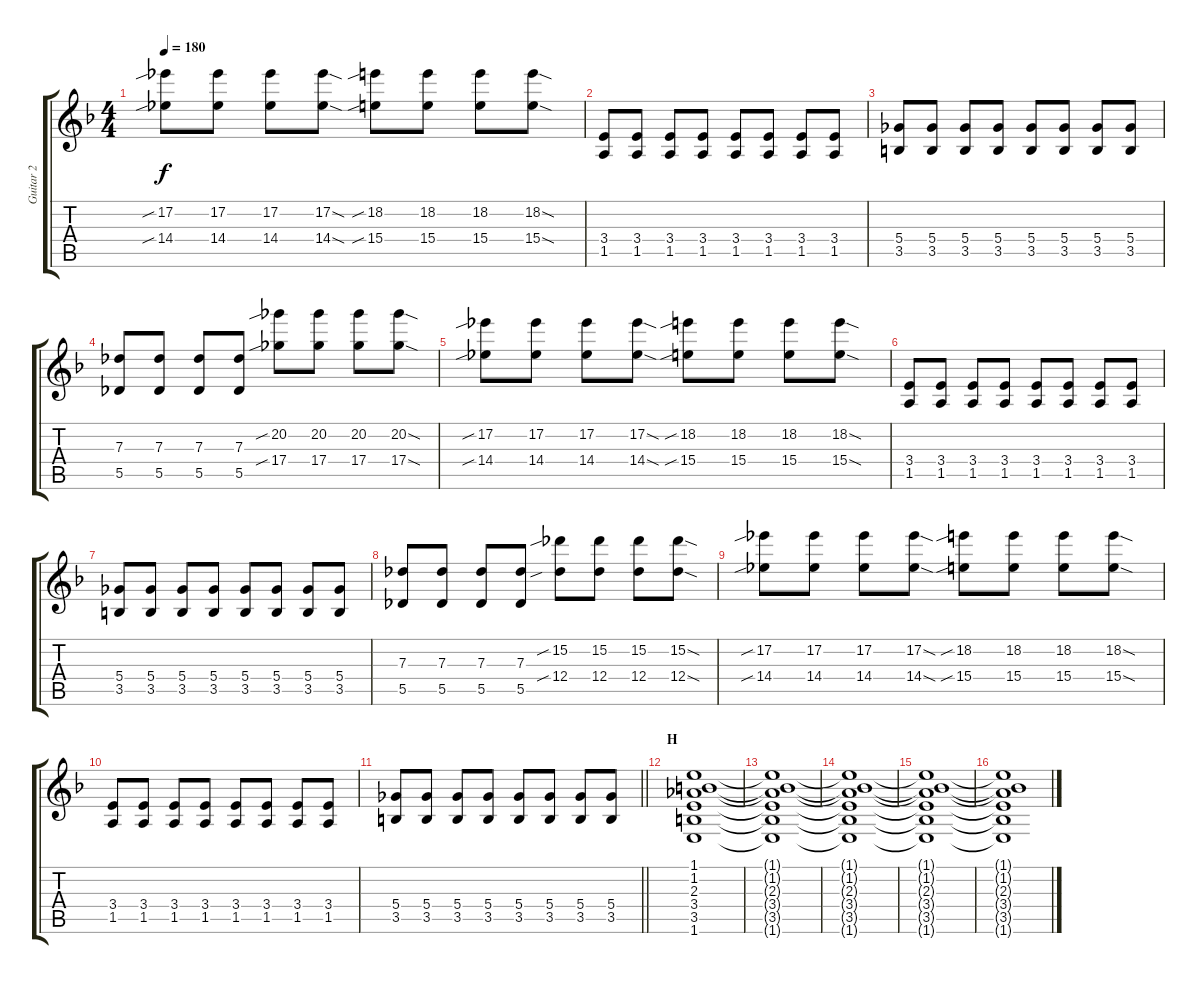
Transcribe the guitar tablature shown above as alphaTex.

\track ("Guitar 2" "Guitar 2") {instrument distortionguitar}
\staff {score tabs}
\tuning (Eb4 Bb3 Gb3 Db3 Ab2 Eb2) {hide}
\ts (4 4)
\tempo 180
\clef g2
\ks dminor
(17.2{sib} 14.4{sib}).8{dy f} (17.2 14.4).8 (17.2 14.4).8 (17.2{sod} 14.4{sod}).8 (18.2{sib} 15.4{sib}).8 (18.2 15.4).8 (18.2 15.4).8 (18.2{sod} 15.4{sod}).8 |
(3.4 1.5).8 (3.4 1.5).8 (3.4 1.5).8 (3.4 1.5).8 (3.4 1.5).8 (3.4 1.5).8 (3.4 1.5).8 (3.4 1.5).8 |
(5.4 3.5).8 (5.4 3.5).8 (5.4 3.5).8 (5.4 3.5).8 (5.4 3.5).8 (5.4 3.5).8 (5.4 3.5).8 (5.4 3.5).8 |
(7.3 5.5).8 (7.3 5.5).8 (7.3 5.5).8 (7.3 5.5).8 (20.2{sib} 17.4{sib}).8 (20.2 17.4).8 (20.2 17.4).8 (20.2{sod} 17.4{sod}).8 |
(17.2{sib} 14.4{sib}).8 (17.2 14.4).8 (17.2 14.4).8 (17.2{sod} 14.4{sod}).8 (18.2{sib} 15.4{sib}).8 (18.2 15.4).8 (18.2 15.4).8 (18.2{sod} 15.4{sod}).8 |
(3.4 1.5).8 (3.4 1.5).8 (3.4 1.5).8 (3.4 1.5).8 (3.4 1.5).8 (3.4 1.5).8 (3.4 1.5).8 (3.4 1.5).8 |
(5.4 3.5).8 (5.4 3.5).8 (5.4 3.5).8 (5.4 3.5).8 (5.4 3.5).8 (5.4 3.5).8 (5.4 3.5).8 (5.4 3.5).8 |
(7.3 5.5).8 (7.3 5.5).8 (7.3 5.5).8 (7.3 5.5).8 (15.2{sib} 12.4{sib}).8 (15.2 12.4).8 (15.2 12.4).8 (15.2{sod} 12.4{sod}).8 |
(17.2{sib} 14.4{sib}).8 (17.2 14.4).8 (17.2 14.4).8 (17.2{sod} 14.4{sod}).8 (18.2{sib} 15.4{sib}).8 (18.2 15.4).8 (18.2 15.4).8 (18.2{sod} 15.4{sod}).8 |
(3.4 1.5).8 (3.4 1.5).8 (3.4 1.5).8 (3.4 1.5).8 (3.4 1.5).8 (3.4 1.5).8 (3.4 1.5).8 (3.4 1.5).8 |
\barLineRight lightlight
(5.4 3.5).8 (5.4 3.5).8 (5.4 3.5).8 (5.4 3.5).8 (5.4 3.5).8 (5.4 3.5).8 (5.4 3.5).8 (5.4 3.5).8 |
\section ("" "H")
(1.1 1.2 2.3 3.4 3.5 1.6).1 |
(1.1{t} 1.2{t} 2.3{t} 3.4{t} 3.5{t} 1.6{t}).1 |
(1.1{t} 1.2{t} 2.3{t} 3.4{t} 3.5{t} 1.6{t}).1 |
(1.1{t} 1.2{t} 2.3{t} 3.4{t} 3.5{t} 1.6{t}).1 |
(1.1{t} 1.2{t} 2.3{t} 3.4{t} 3.5{t} 1.6{t}).1
